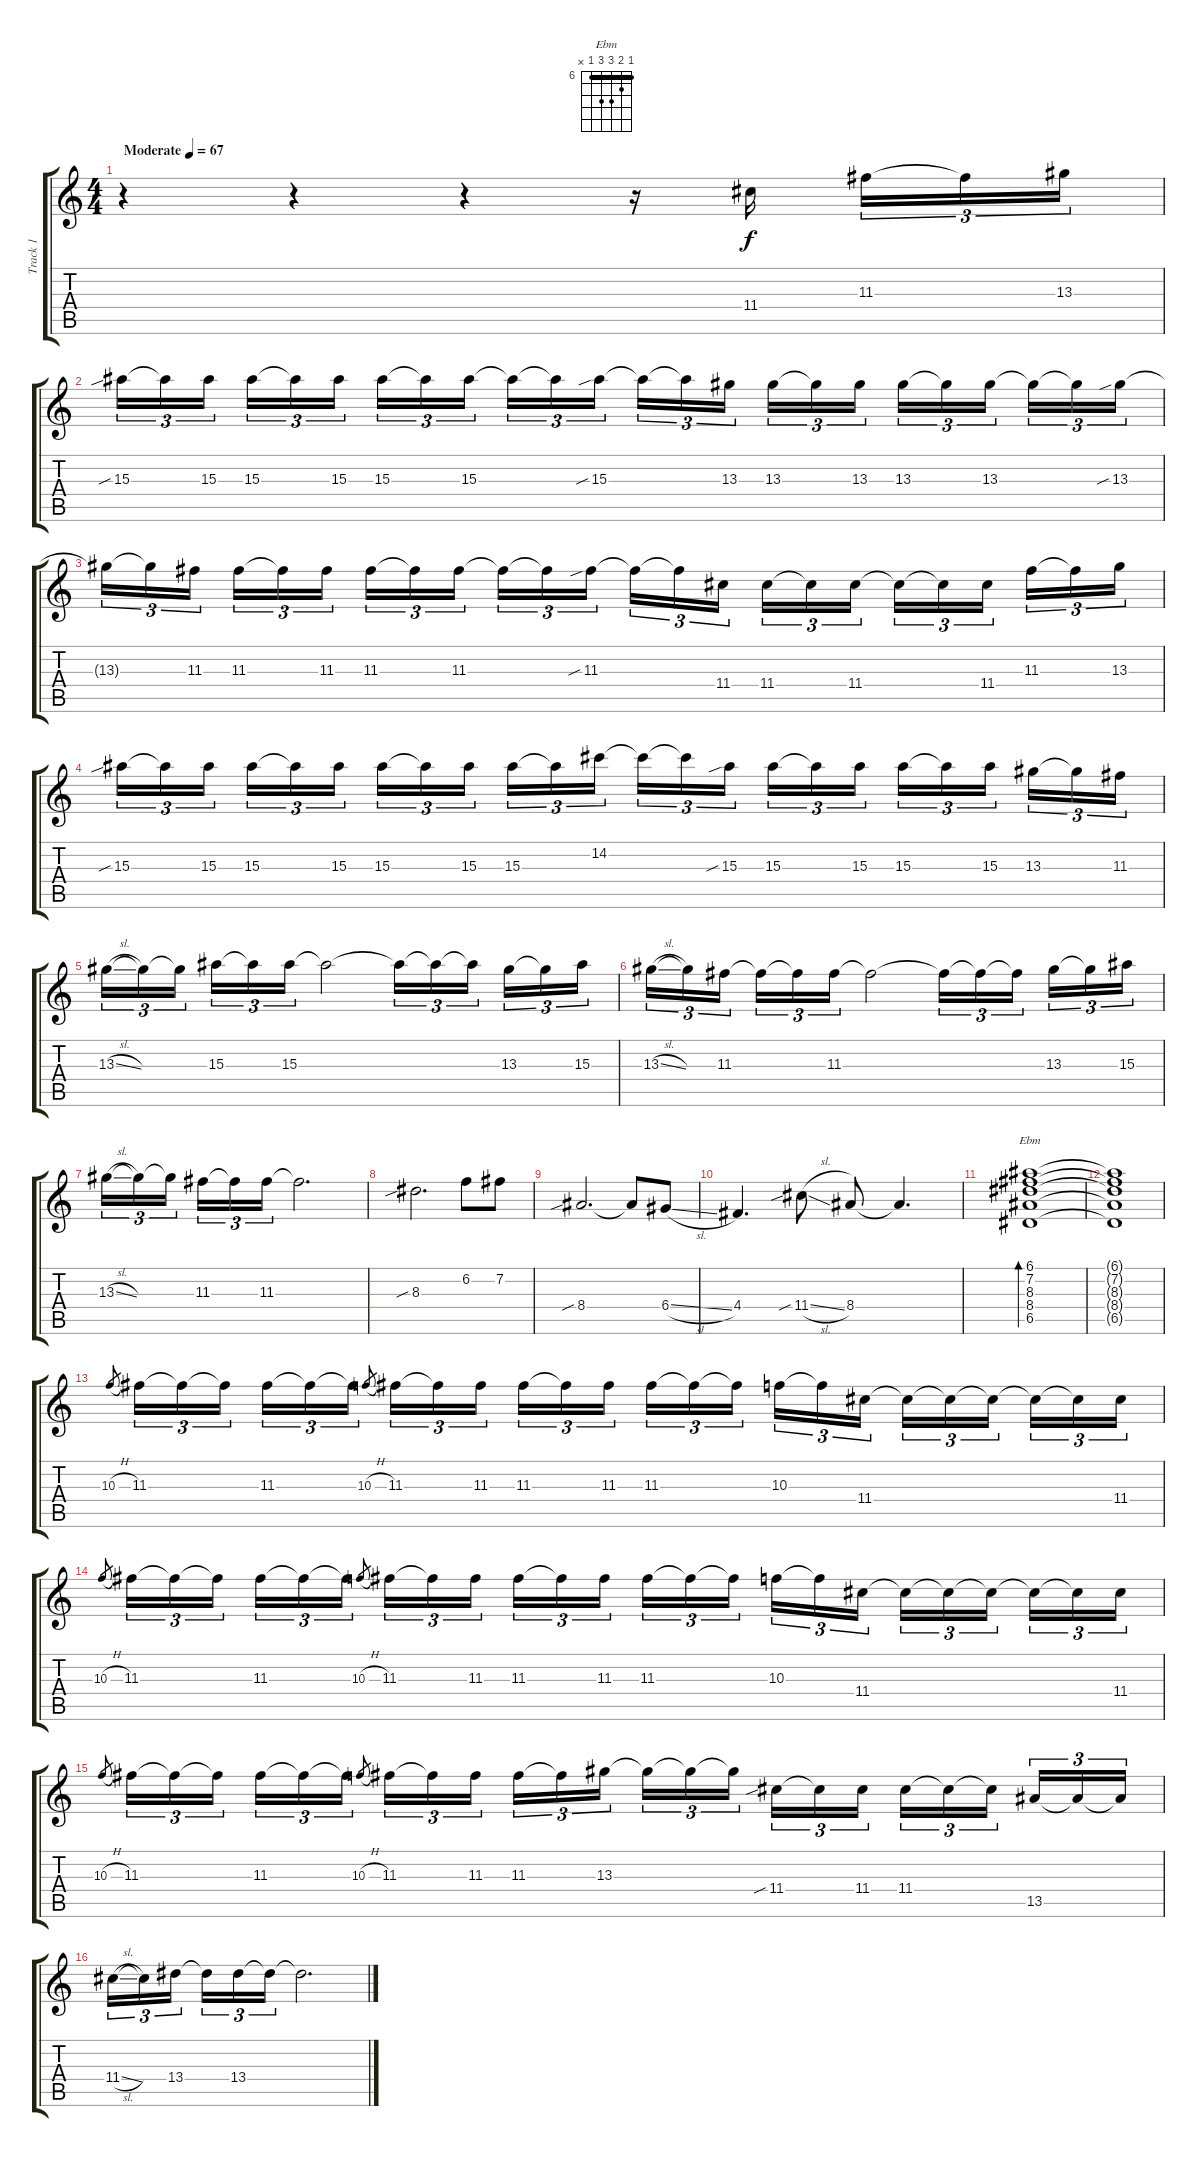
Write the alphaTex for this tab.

\track ("Track 1" "Track 1") {instrument electricguitarjazz}
\staff {score tabs}
\tuning (E4 B3 G3 D3 A2 E2) {hide}
\chord ("Ebm" 6 7 8 8 6 x) {firstfret 6 barre 6}
\ts (4 4)
\tempo (67 "Moderate")
\clef g2
\ks c
r.4{dy f instrument electricguitarjazz} r.4 r.4 r.16 11.4.16{beam splitsecondary} 11.3.16{tu (3 2)} 11.3{t}.16{tu (3 2)} 13.3.16{tu (3 2)} |
15.3{sib}.16{tu (3 2)} 15.3{t}.16{tu (3 2)} 15.3.16{tu (3 2) beam splitsecondary} 15.3.16{tu (3 2)} 15.3{t}.16{tu (3 2)} 15.3.16{tu (3 2)} 15.3.16{tu (3 2)} 15.3{t}.16{tu (3 2)} 15.3.16{tu (3 2) beam splitsecondary} 15.3{t}.16{tu (3 2)} 15.3{t}.16{tu (3 2)} 15.3{sib}.16{tu (3 2)} 15.3{t}.16{tu (3 2)} 15.3{t}.16{tu (3 2)} 13.3.16{tu (3 2) beam splitsecondary} 13.3.16{tu (3 2)} 13.3{t}.16{tu (3 2)} 13.3.16{tu (3 2)} 13.3.16{tu (3 2)} 13.3{t}.16{tu (3 2)} 13.3.16{tu (3 2) beam splitsecondary} 13.3{t}.16{tu (3 2)} 13.3{t}.16{tu (3 2)} 13.3{sib}.16{tu (3 2)} |
13.3{t}.16{tu (3 2)} 13.3{t}.16{tu (3 2)} 11.3.16{tu (3 2) beam splitsecondary} 11.3.16{tu (3 2)} 11.3{t}.16{tu (3 2)} 11.3.16{tu (3 2)} 11.3.16{tu (3 2)} 11.3{t}.16{tu (3 2)} 11.3.16{tu (3 2) beam splitsecondary} 11.3{t}.16{tu (3 2)} 11.3{t}.16{tu (3 2)} 11.3{sib}.16{tu (3 2)} 11.3{t}.16{tu (3 2)} 11.3{t}.16{tu (3 2)} 11.4.16{tu (3 2) beam splitsecondary} 11.4.16{tu (3 2)} 11.4{t}.16{tu (3 2)} 11.4.16{tu (3 2)} 11.4{t}.16{tu (3 2)} 11.4{t}.16{tu (3 2)} 11.4.16{tu (3 2) beam splitsecondary} 11.3.16{tu (3 2)} 11.3{t}.16{tu (3 2)} 13.3.16{tu (3 2)} |
15.3{sib}.16{tu (3 2)} 15.3{t}.16{tu (3 2)} 15.3.16{tu (3 2) beam splitsecondary} 15.3.16{tu (3 2)} 15.3{t}.16{tu (3 2)} 15.3.16{tu (3 2)} 15.3.16{tu (3 2)} 15.3{t}.16{tu (3 2)} 15.3.16{tu (3 2) beam splitsecondary} 15.3.16{tu (3 2)} 15.3{t}.16{tu (3 2)} 14.2.16{tu (3 2)} 14.2{t}.16{tu (3 2)} 14.2{t}.16{tu (3 2)} 15.3{sib}.16{tu (3 2) beam splitsecondary} 15.3.16{tu (3 2)} 15.3{t}.16{tu (3 2)} 15.3.16{tu (3 2)} 15.3.16{tu (3 2)} 15.3{t}.16{tu (3 2)} 15.3.16{tu (3 2) beam splitsecondary} 13.3.16{tu (3 2)} 13.3{t}.16{tu (3 2)} 11.3.16{tu (3 2)} |
13.3{sl}.16{tu (3 2)} 13.3{t}.16{tu (3 2)} 13.3{t}.16{tu (3 2) beam splitsecondary} 15.3.16{tu (3 2)} 15.3{t}.16{tu (3 2)} 15.3.16{tu (3 2)} 15.3{t}.2 15.3{t}.16{tu (3 2)} 15.3{t}.16{tu (3 2)} 15.3{t}.16{tu (3 2) beam splitsecondary} 13.3.16{tu (3 2)} 13.3{t}.16{tu (3 2)} 15.3.16{tu (3 2)} |
13.3{sl}.16{tu (3 2)} 13.3{t}.16{tu (3 2)} 11.3.16{tu (3 2) beam splitsecondary} 11.3{t}.16{tu (3 2)} 11.3{t}.16{tu (3 2)} 11.3.16{tu (3 2)} 11.3{t}.2 11.3{t}.16{tu (3 2)} 11.3{t}.16{tu (3 2)} 11.3{t}.16{tu (3 2) beam splitsecondary} 13.3.16{tu (3 2)} 13.3{t}.16{tu (3 2)} 15.3.16{tu (3 2)} |
13.3{sl}.16{tu (3 2)} 13.3{t}.16{tu (3 2)} 13.3{t}.16{tu (3 2) beam splitsecondary} 11.3.16{tu (3 2)} 11.3{t}.16{tu (3 2)} 11.3.16{tu (3 2)} 11.3{t}.2{d} |
8.3{sib}.2{d} 6.2.8 7.2.8 |
8.4{sib}.2{d} 8.4{t}.8 6.4{sl}.8 |
4.4.4{d} 11.4{sib sl}.8 8.4.8 8.4{t}.4{d} |
(6.1 7.2 8.3 8.4 6.5).1{bd 120 ch "Ebm"} |
(6.1{t} 7.2{t} 8.3{t} 8.4{t} 6.5{t}).1 |
10.3{h}.8{gr} 11.3.16{tu (3 2)} 11.3{t}.16{tu (3 2)} 11.3{t}.16{tu (3 2) beam splitsecondary} 11.3.16{tu (3 2)} 11.3{t}.16{tu (3 2)} 11.3{t}.16{tu (3 2)} 10.3{h}.8{gr} 11.3.16{tu (3 2)} 11.3{t}.16{tu (3 2)} 11.3.16{tu (3 2) beam splitsecondary} 11.3.16{tu (3 2)} 11.3{t}.16{tu (3 2)} 11.3.16{tu (3 2)} 11.3.16{tu (3 2)} 11.3{t}.16{tu (3 2)} 11.3{t}.16{tu (3 2) beam splitsecondary} 10.3.16{tu (3 2)} 10.3{t}.16{tu (3 2)} 11.4.16{tu (3 2)} 11.4{t}.16{tu (3 2)} 11.4{t}.16{tu (3 2)} 11.4{t}.16{tu (3 2) beam splitsecondary} 11.4{t}.16{tu (3 2)} 11.4{t}.16{tu (3 2)} 11.4.16{tu (3 2)} |
10.3{h}.8{gr} 11.3.16{tu (3 2)} 11.3{t}.16{tu (3 2)} 11.3{t}.16{tu (3 2) beam splitsecondary} 11.3.16{tu (3 2)} 11.3{t}.16{tu (3 2)} 11.3{t}.16{tu (3 2)} 10.3{h}.8{gr} 11.3.16{tu (3 2)} 11.3{t}.16{tu (3 2)} 11.3.16{tu (3 2) beam splitsecondary} 11.3.16{tu (3 2)} 11.3{t}.16{tu (3 2)} 11.3.16{tu (3 2)} 11.3.16{tu (3 2)} 11.3{t}.16{tu (3 2)} 11.3{t}.16{tu (3 2) beam splitsecondary} 10.3.16{tu (3 2)} 10.3{t}.16{tu (3 2)} 11.4.16{tu (3 2)} 11.4{t}.16{tu (3 2)} 11.4{t}.16{tu (3 2)} 11.4{t}.16{tu (3 2) beam splitsecondary} 11.4{t}.16{tu (3 2)} 11.4{t}.16{tu (3 2)} 11.4.16{tu (3 2)} |
10.3{h}.8{gr} 11.3.16{tu (3 2)} 11.3{t}.16{tu (3 2)} 11.3{t}.16{tu (3 2) beam splitsecondary} 11.3.16{tu (3 2)} 11.3{t}.16{tu (3 2)} 11.3{t}.16{tu (3 2)} 10.3{h}.8{gr} 11.3.16{tu (3 2)} 11.3{t}.16{tu (3 2)} 11.3.16{tu (3 2) beam splitsecondary} 11.3.16{tu (3 2)} 11.3{t}.16{tu (3 2)} 13.3.16{tu (3 2)} 13.3{t}.16{tu (3 2)} 13.3{t}.16{tu (3 2)} 13.3{t}.16{tu (3 2) beam splitsecondary} 11.4{sib}.16{tu (3 2)} 11.4{t}.16{tu (3 2)} 11.4.16{tu (3 2)} 11.4.16{tu (3 2)} 11.4{t}.16{tu (3 2)} 11.4{t}.16{tu (3 2) beam splitsecondary} 13.5.16{tu (3 2)} 13.5{t}.16{tu (3 2)} 13.5{t}.16{tu (3 2)} |
11.4{sl}.16{tu (3 2)} 11.4{t}.16{tu (3 2)} 13.4.16{tu (3 2) beam splitsecondary} 13.4{t}.16{tu (3 2)} 13.4.16{tu (3 2)} 13.4{t}.16{tu (3 2)} 13.4{t}.2{d}
